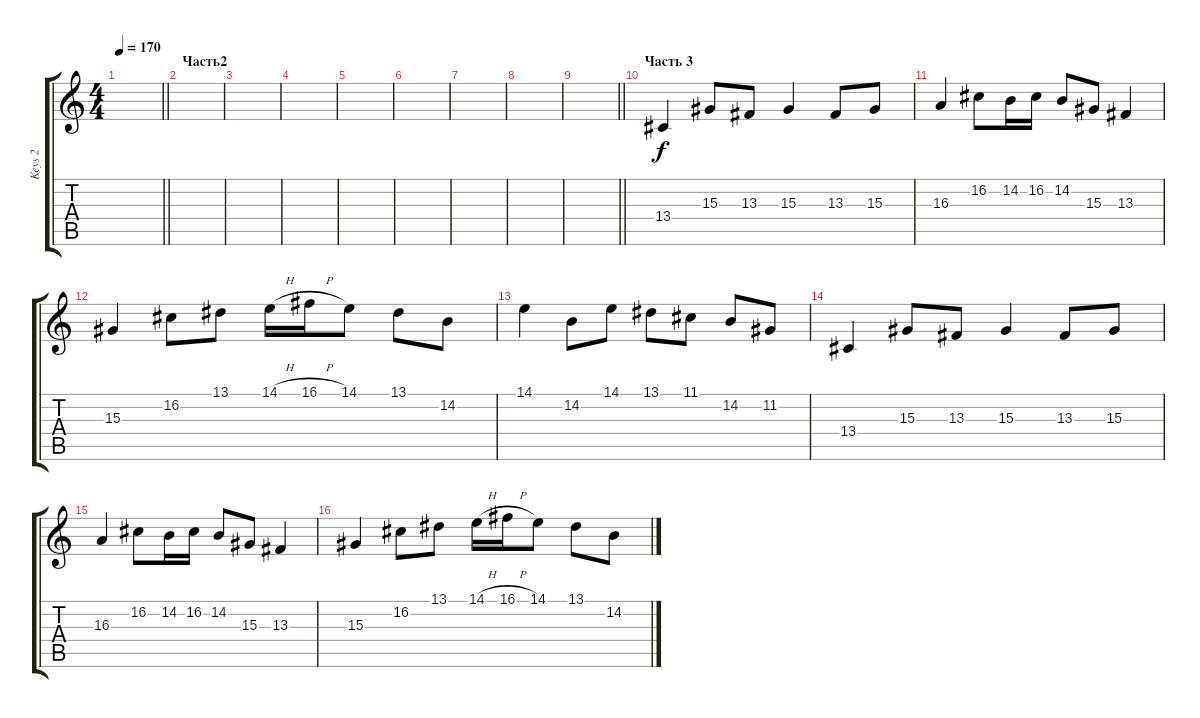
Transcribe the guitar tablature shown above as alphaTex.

\track ("Keys 2" "Keys 2") {instrument stringensemble1}
\staff {score tabs}
\tuning (D4 A3 F3 C3 G2 D2) {hide}
\ts (4 4)
\tempo 170
\clef g2
\barLineRight lightlight
\ks c
|
\section ("" "Часть2")
|
|
|
|
|
|
|
\barLineRight lightlight
|
\section ("" "Часть 3")
13.4.4{dy f} 15.3.8 13.3.8 15.3.4 13.3.8 15.3.8 |
16.3.4 16.2.8 14.2.16 16.2.16 14.2.8 15.3.8 13.3.4 |
15.3.4 16.2.8 13.1.8 14.1{h}.16 16.1{h}.16 14.1.8 13.1.8 14.2.8 |
14.1.4 14.2.8 14.1.8 13.1.8 11.1.8 14.2.8 11.2.8 |
13.4.4 15.3.8 13.3.8 15.3.4 13.3.8 15.3.8 |
16.3.4 16.2.8 14.2.16 16.2.16 14.2.8 15.3.8 13.3.4 |
15.3.4 16.2.8 13.1.8 14.1{h}.16 16.1{h}.16 14.1.8 13.1.8 14.2.8
